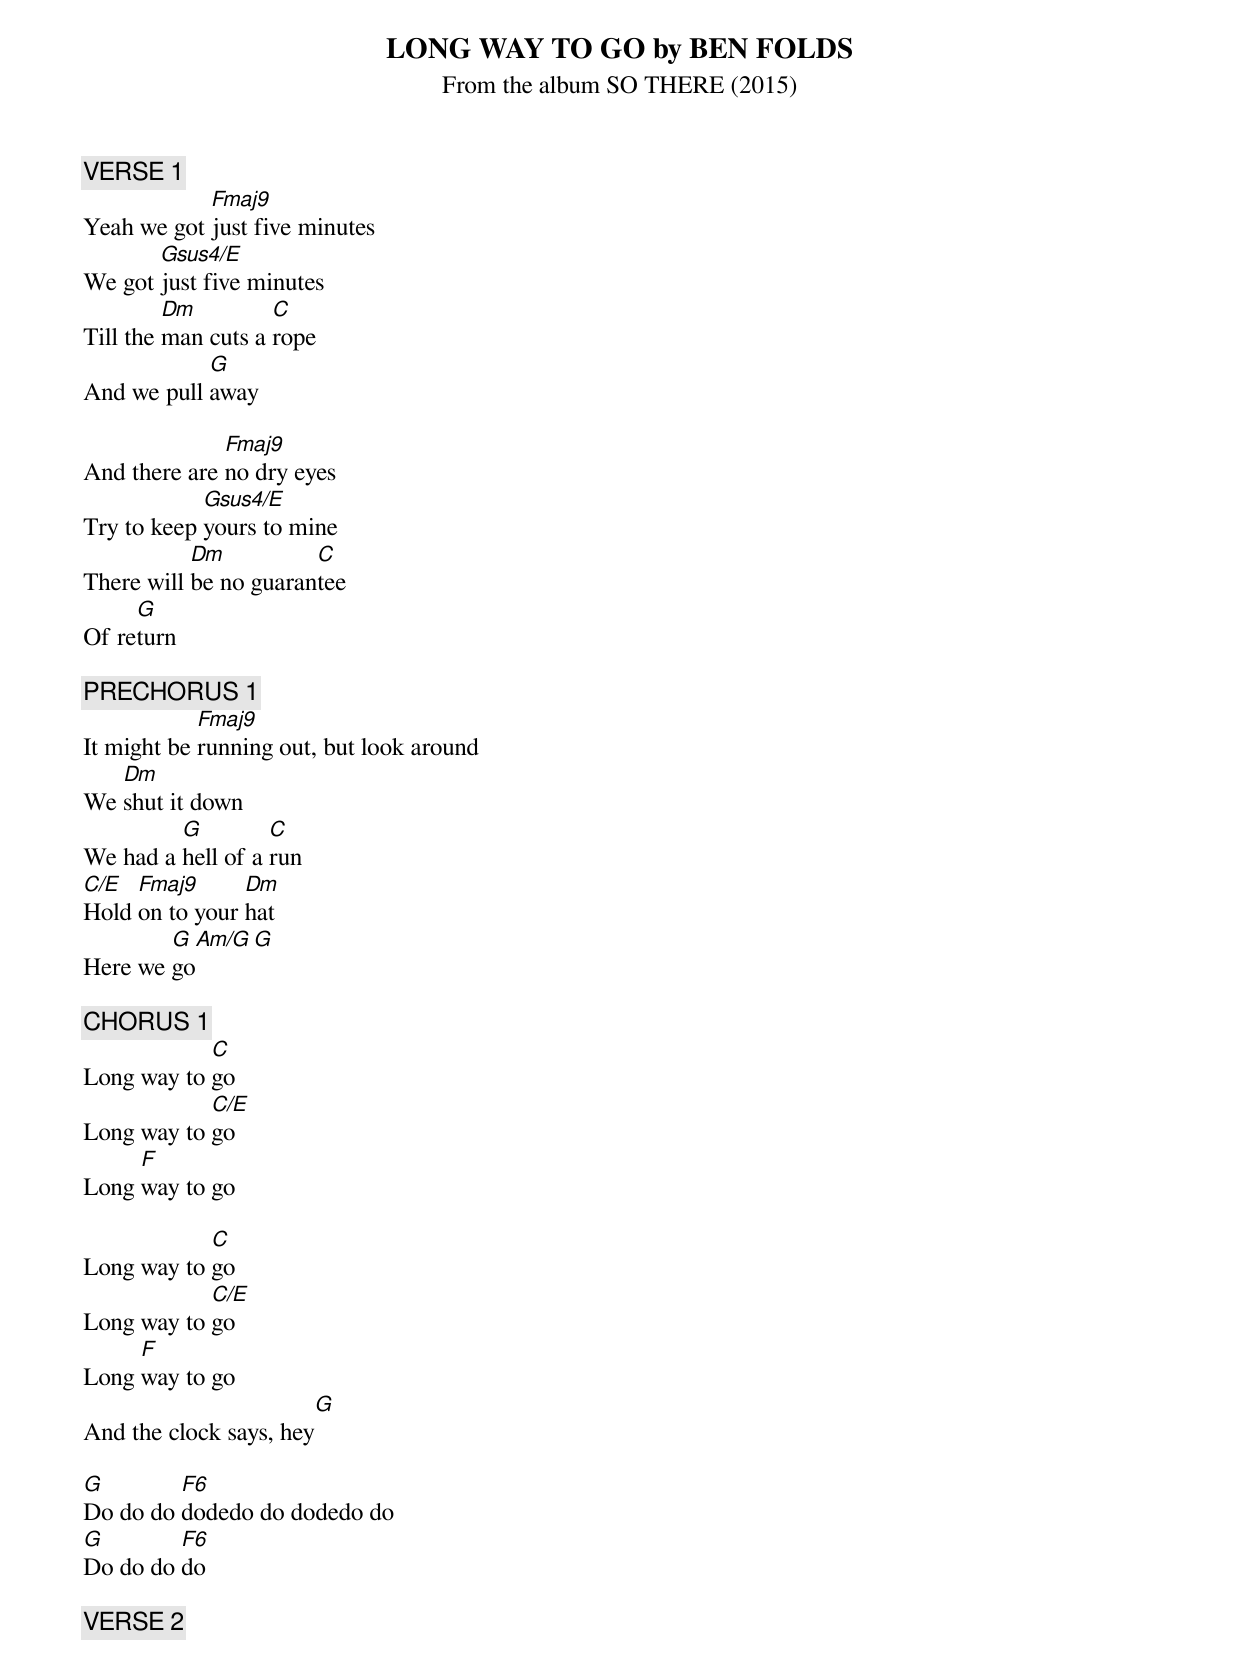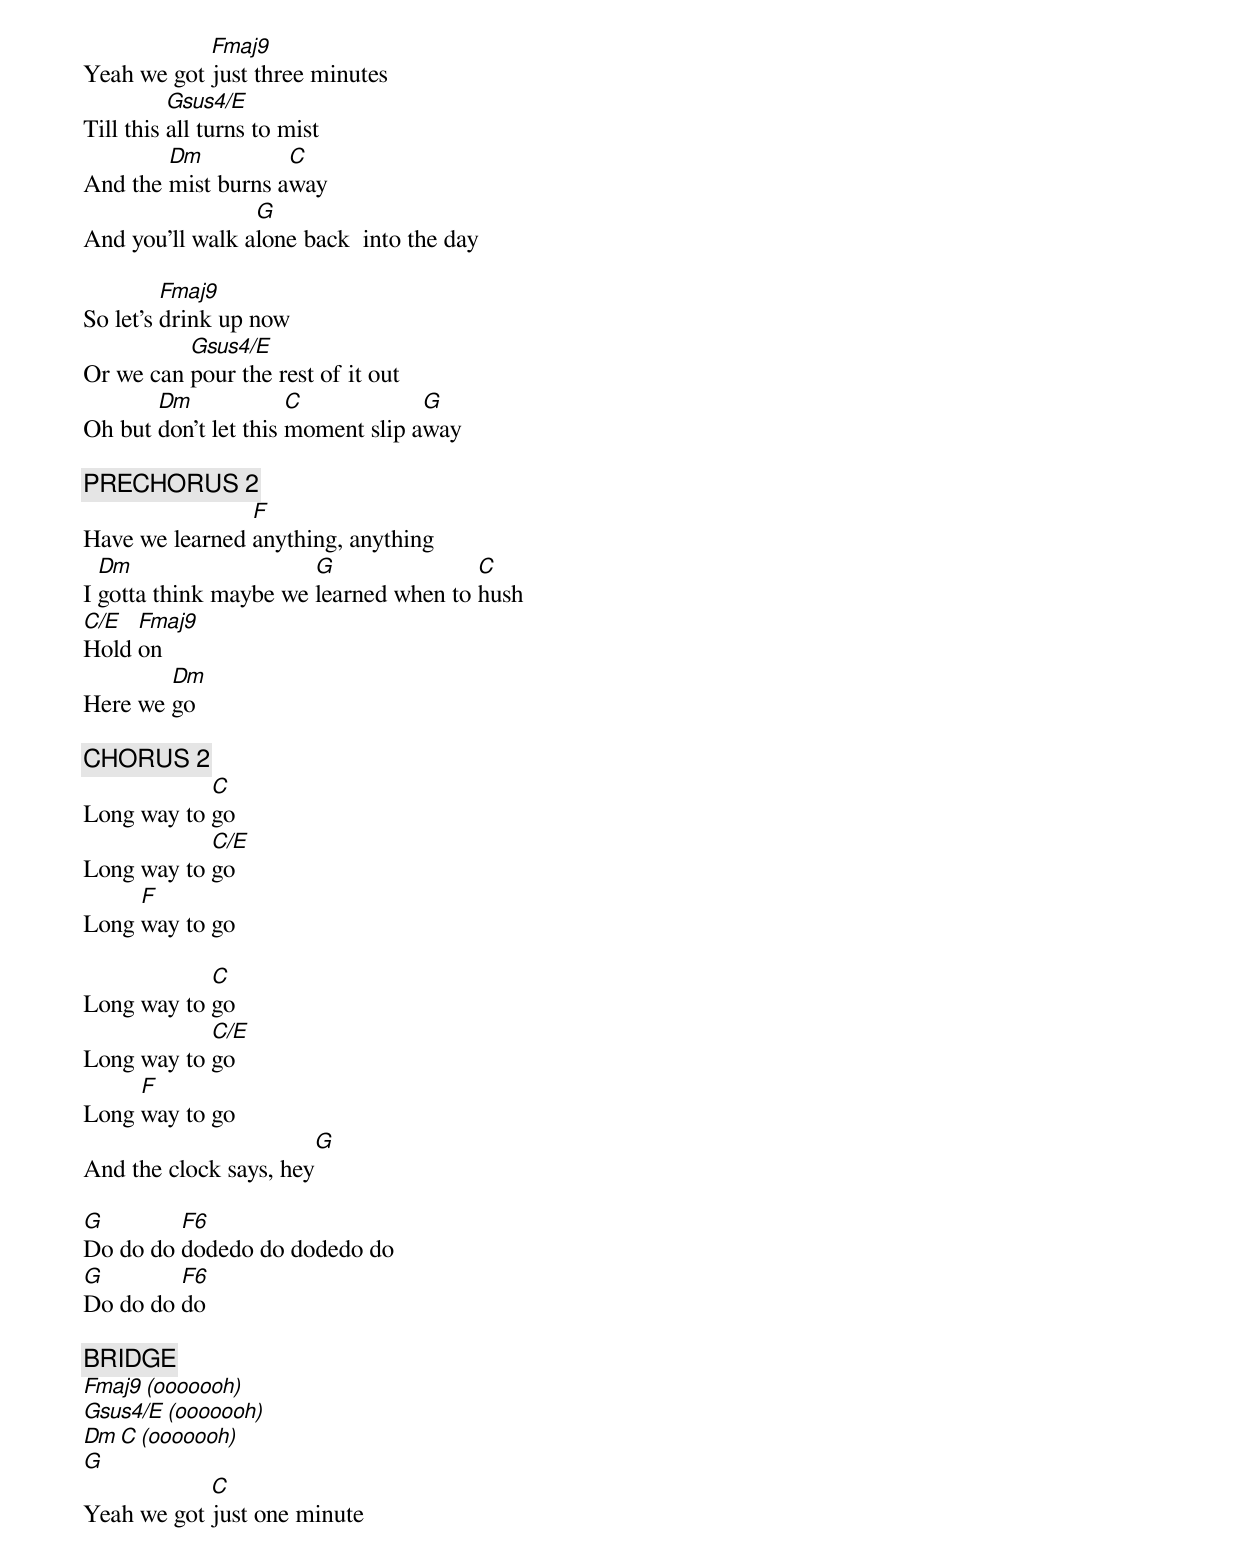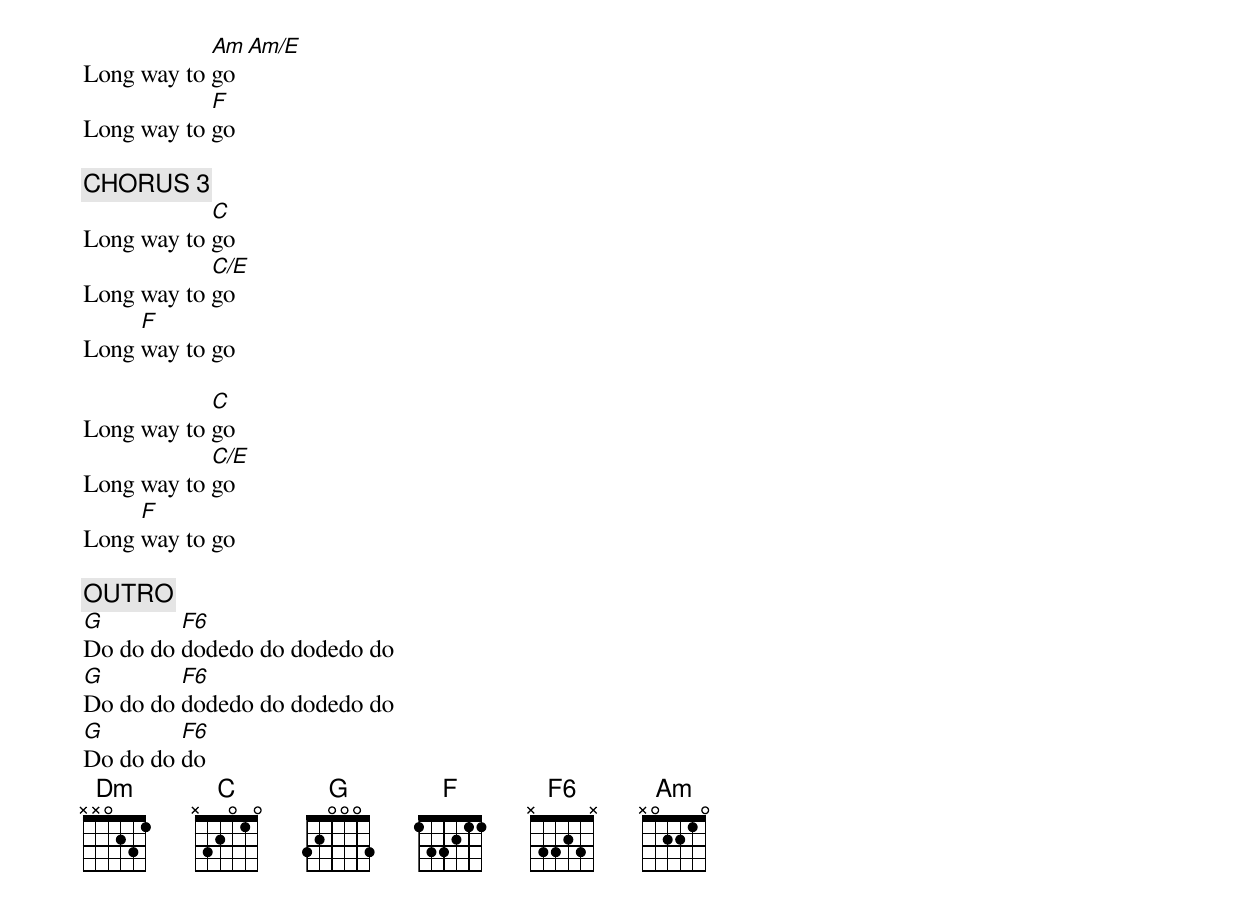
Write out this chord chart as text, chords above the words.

LONG WAY TO GO by BEN FOLDS
From the album SO THERE (2015)

[VERSE 1]
            Fmaj9
Yeah we got just five minutes
       Gsus4/E
We got just five minutes
         Dm         C
Till the man cuts a rope
            G
And we pull away

              Fmaj9
And there are no dry eyes
            Gsus4/E
Try to keep yours to mine
           Dm          C
There will be no guarantee
     G
Of return

[PRECHORUS 1]
            Fmaj9
It might be running out, but look around
   Dm
We shut it down
         G         C
We had a hell of a run
C/E  Fmaj9      Dm
Hold on to your hat
        G   Am/G  G
Here we go

[CHORUS 1]
            C
Long way to go
            C/E
Long way to go
     F
Long way to go

            C
Long way to go
            C/E
Long way to go
     F
Long way to go
                        G
And the clock says, hey

G        F6
Do do do dodedo do dodedo do
G        F6
Do do do do

[VERSE 2]
            Fmaj9
Yeah we got just three minutes
          Gsus4/E
Till this all turns to mist
        Dm          C
And the mist burns away
                 G
And you'll walk alone back  into the day

         Fmaj9
So let's drink up now
          Gsus4/E
Or we can pour the rest of it out
       Dm             C            G
Oh but don't let this moment slip away

[PRECHORUS 2]
                F
Have we learned anything, anything
  Dm                   G               C
I gotta think maybe we learned when to hush
C/E  Fmaj9
Hold on
        Dm
Here we go

[CHORUS 2]
            C
Long way to go
            C/E
Long way to go
     F
Long way to go

            C
Long way to go
            C/E
Long way to go
     F
Long way to go
                        G
And the clock says, hey

G        F6
Do do do dodedo do dodedo do
G        F6
Do do do do

[BRIDGE]
Fmaj9 (ooooooh)
Gsus4/E (ooooooh)
Dm  C  (ooooooh)
G
            C
Yeah we got just one minute
            Am  Am/E
Long way to go
            F
Long way to go

[CHORUS 3]
            C
Long way to go
            C/E
Long way to go
     F
Long way to go

            C
Long way to go
            C/E
Long way to go
     F
Long way to go

[OUTRO]
G        F6
Do do do dodedo do dodedo do
G        F6
Do do do dodedo do dodedo do
G        F6
Do do do do
